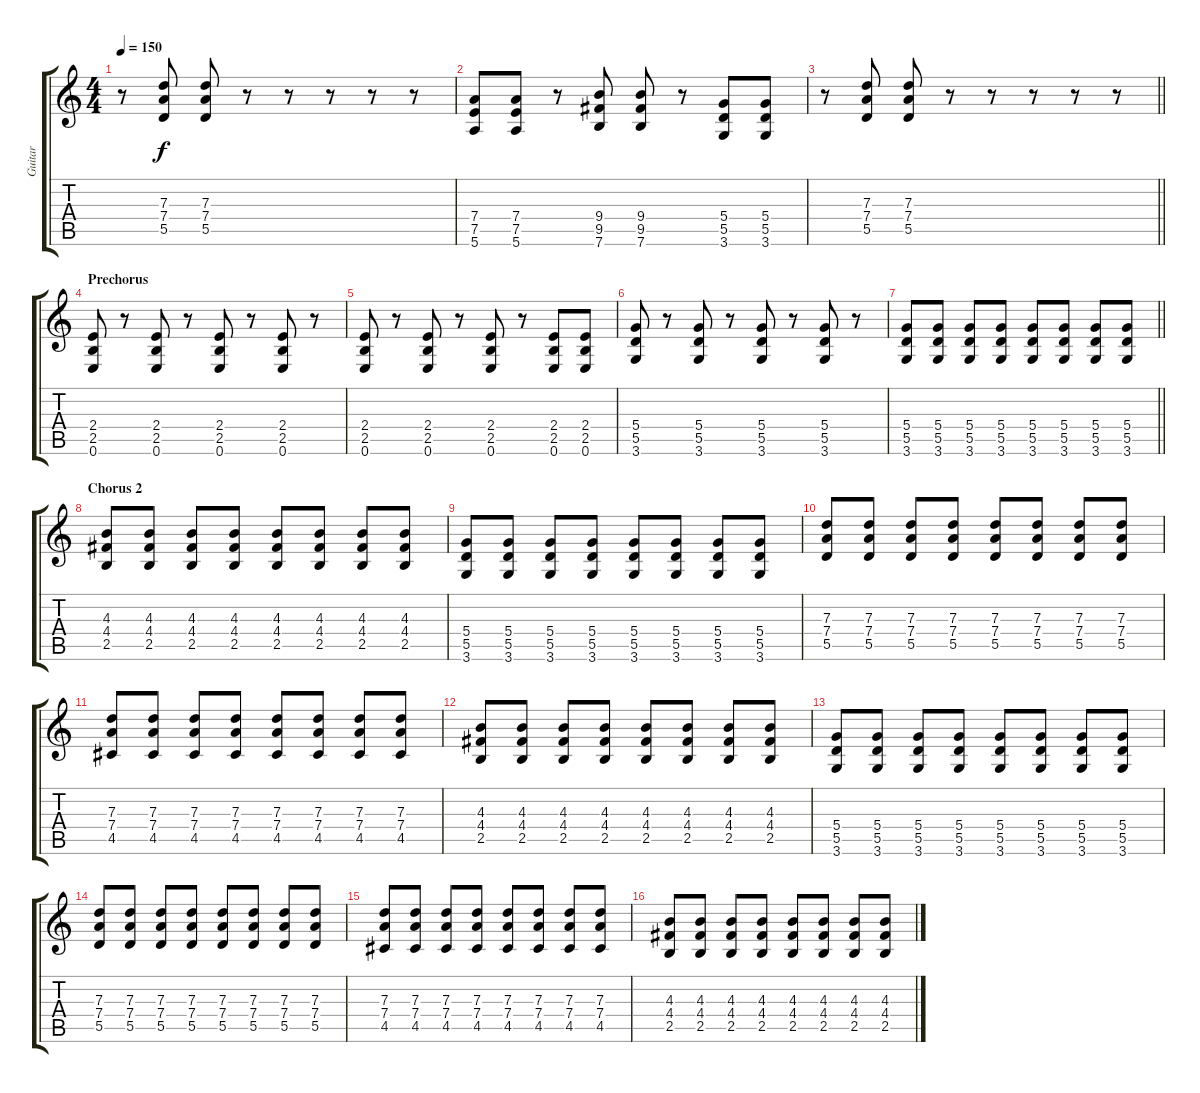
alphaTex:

\track ("Guitar" "Guitar") {instrument distortionguitar}
\staff {score tabs}
\tuning (E4 B3 G3 D3 A2 E2) {hide}
\ts (4 4)
\tempo 150
\clef g2
\ks c
r.8{dy f} (7.3 7.4 5.5).8 (7.3 7.4 5.5).8 r.8 r.8 r.8 r.8 r.8 |
(7.4 7.5 5.6).8 (7.4 7.5 5.6).8 r.8 (9.4 9.5 7.6).8 (9.4 9.5 7.6).8 r.8 (5.4 5.5 3.6).8 (5.4 5.5 3.6).8 |
\barLineRight lightlight
r.8 (7.3 7.4 5.5).8 (7.3 7.4 5.5).8 r.8 r.8 r.8 r.8 r.8 |
\section ("" "Prechorus")
(2.4 2.5 0.6).8 r.8 (2.4 2.5 0.6).8 r.8 (2.4 2.5 0.6).8 r.8 (2.4 2.5 0.6).8 r.8 |
(2.4 2.5 0.6).8 r.8 (2.4 2.5 0.6).8 r.8 (2.4 2.5 0.6).8 r.8 (2.4 2.5 0.6).8 (2.4 2.5 0.6).8 |
(5.4 5.5 3.6).8 r.8 (5.4 5.5 3.6).8 r.8 (5.4 5.5 3.6).8 r.8 (5.4 5.5 3.6).8 r.8 |
\barLineRight lightlight
(5.4 5.5 3.6).8 (5.4 5.5 3.6).8 (5.4 5.5 3.6).8 (5.4 5.5 3.6).8 (5.4 5.5 3.6).8 (5.4 5.5 3.6).8 (5.4 5.5 3.6).8 (5.4 5.5 3.6).8 |
\section ("" "Chorus 2")
(4.3 4.4 2.5).8 (4.3 4.4 2.5).8 (4.3 4.4 2.5).8 (4.3 4.4 2.5).8 (4.3 4.4 2.5).8 (4.3 4.4 2.5).8 (4.3 4.4 2.5).8 (4.3 4.4 2.5).8 |
(5.4 5.5 3.6).8 (5.4 5.5 3.6).8 (5.4 5.5 3.6).8 (5.4 5.5 3.6).8 (5.4 5.5 3.6).8 (5.4 5.5 3.6).8 (5.4 5.5 3.6).8 (5.4 5.5 3.6).8 |
(7.3 7.4 5.5).8 (7.3 7.4 5.5).8 (7.3 7.4 5.5).8 (7.3 7.4 5.5).8 (7.3 7.4 5.5).8 (7.3 7.4 5.5).8 (7.3 7.4 5.5).8 (7.3 7.4 5.5).8 |
(7.3 7.4 4.5).8 (7.3 7.4 4.5).8 (7.3 7.4 4.5).8 (7.3 7.4 4.5).8 (7.3 7.4 4.5).8 (7.3 7.4 4.5).8 (7.3 7.4 4.5).8 (7.3 7.4 4.5).8 |
(4.3 4.4 2.5).8 (4.3 4.4 2.5).8 (4.3 4.4 2.5).8 (4.3 4.4 2.5).8 (4.3 4.4 2.5).8 (4.3 4.4 2.5).8 (4.3 4.4 2.5).8 (4.3 4.4 2.5).8 |
(5.4 5.5 3.6).8 (5.4 5.5 3.6).8 (5.4 5.5 3.6).8 (5.4 5.5 3.6).8 (5.4 5.5 3.6).8 (5.4 5.5 3.6).8 (5.4 5.5 3.6).8 (5.4 5.5 3.6).8 |
(7.3 7.4 5.5).8 (7.3 7.4 5.5).8 (7.3 7.4 5.5).8 (7.3 7.4 5.5).8 (7.3 7.4 5.5).8 (7.3 7.4 5.5).8 (7.3 7.4 5.5).8 (7.3 7.4 5.5).8 |
(7.3 7.4 4.5).8 (7.3 7.4 4.5).8 (7.3 7.4 4.5).8 (7.3 7.4 4.5).8 (7.3 7.4 4.5).8 (7.3 7.4 4.5).8 (7.3 7.4 4.5).8 (7.3 7.4 4.5).8 |
(4.3 4.4 2.5).8 (4.3 4.4 2.5).8 (4.3 4.4 2.5).8 (4.3 4.4 2.5).8 (4.3 4.4 2.5).8 (4.3 4.4 2.5).8 (4.3 4.4 2.5).8 (4.3 4.4 2.5).8
